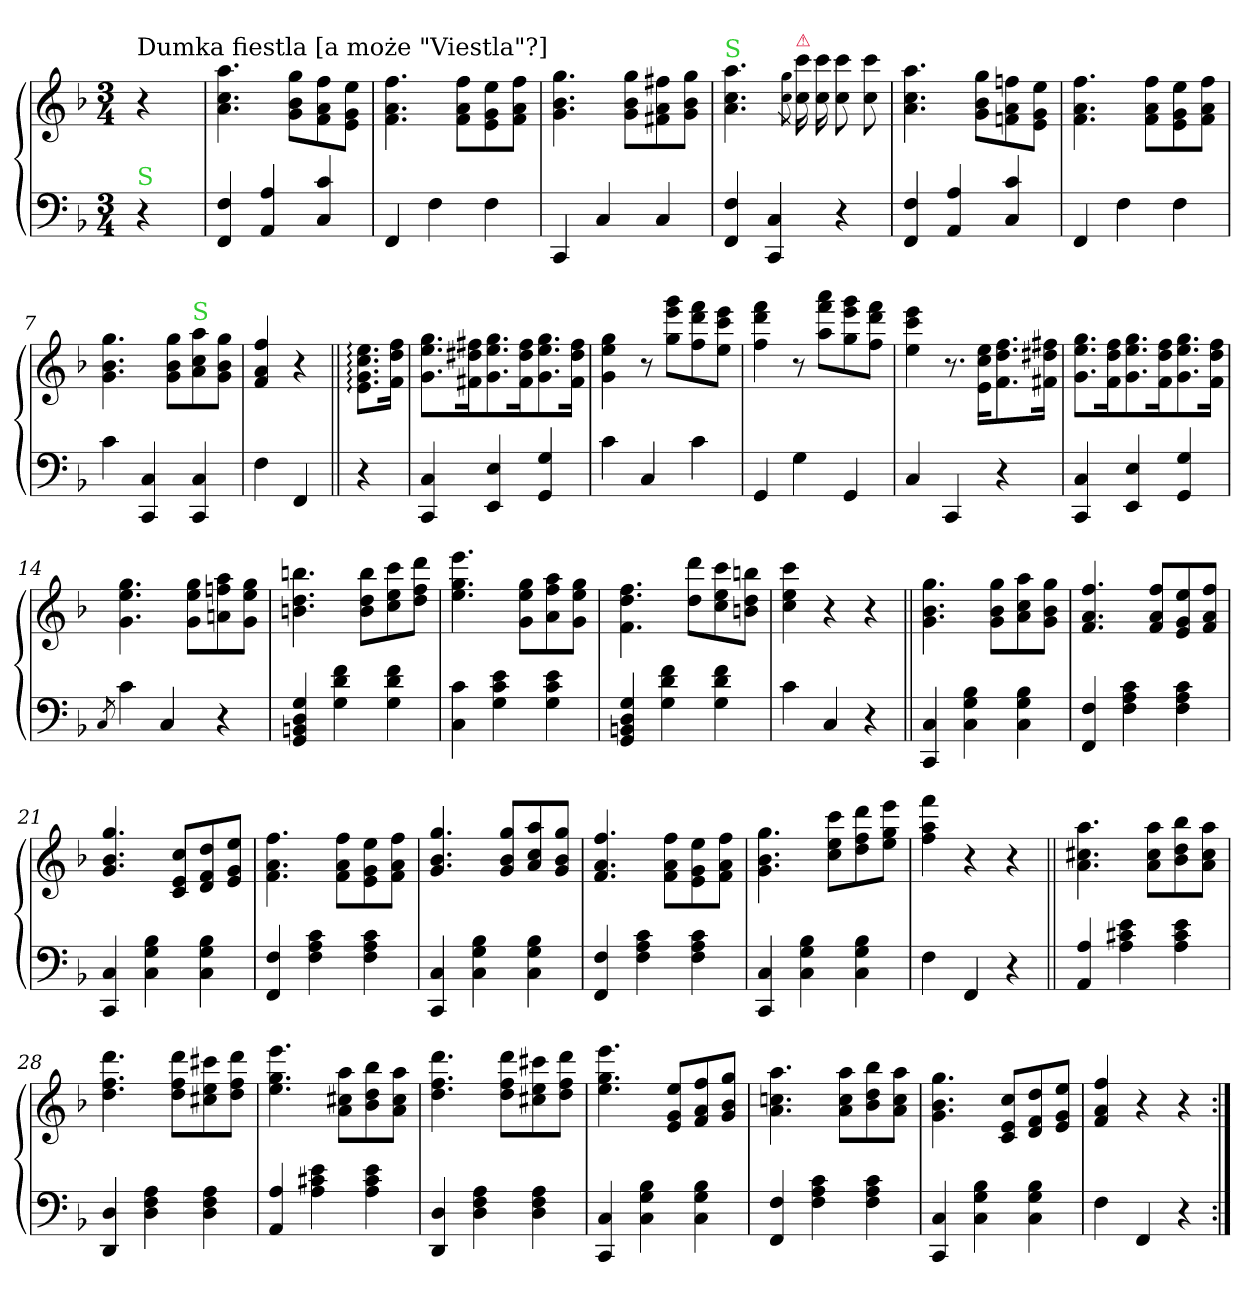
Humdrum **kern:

**kern	**kern
*part2	*part1
*staff2	*staff1
*clefF4	*clefG2
*k[b-]	*k[b-]
*F:	*F:
*M3/4	*M3/4
=	=
!	!LO:TX:a:t=Dumka fiestla [a może "Viestla"?]
!LO:TX:a:color=limegreen:t=S	!
4r	4r
=1	=1
4FF/ 4F/	4.a\ 4.cc\ 4.aa\
4AA/ 4A/	.
.	8g\ 8b-\ 8gg\L
4C/ 4c/	8f\ 8a\ 8ff\
.	8e\ 8g\ 8ee\J
=2	=2
4FF/	4.f\ 4.a\ 4.ff\
4F\	.
.	8f\ 8a\ 8ff\L
4F\	8e\ 8g\ 8ee\
.	8f\ 8a\ 8ff\J
=3	=3
4CC/	4.g\ 4.b-\ 4.gg\
4C/	.
.	8g\ 8b-\ 8gg\L
4C/	8f#X\ 8a\ 8ff#X\
.	8g\ 8b-\ 8gg\J
=4	=4
!	!LO:TX:a:color=limegreen:t=S
4FF/ 4F/	4.a\ 4.cc\ 4.aa\
4CC/ 4C/	.
.	8qcc\ 8qgg\
!	!LO:TX:a:color=crimson:t=⚠
.	16cc\ 16ccc\
.	16cc\ 16ccc\
4r	8cc\ 8ccc\
.	8cc\ 8ccc\
=5	=5
4FF/ 4F/	4.a\ 4.cc\ 4.aa\
4AA/ 4A/	.
.	8g\ 8b-\ 8gg\L
4C/ 4c/	8fn\ 8a\ 8ffn\
.	8e\ 8g\ 8ee\J
=6	=6
4FF/	4.f\ 4.a\ 4.ff\
4F\	.
.	8f\ 8a\ 8ff\L
4F\	8e\ 8g\ 8ee\
.	8f\ 8a\ 8ff\J
=7	=7
4c\	4.g\ 4.b-\ 4.gg\
4CC/ 4C/	.
.	8g\ 8b-\ 8gg\L
!	!LO:TX:a:color=limegreen:t=S
4CC/ 4C/	8a\ 8cc\ 8aa\
.	8g\ 8b-\ 8gg\J
=	=
4F\	4f/ 4a/ 4ff/
4FF/	4r
=8||	=8||
4r	8.e:\ 8.g:\ 8.cc:\ 8.ee:\L
.	16f\ 16dd\ 16ff\Jk
=9	=9
4CC/ 4C/	8.g\ 8.ee\ 8.gg\L
.	16f#X\ 16dd#X\ 16ff#X\K
4EE/ 4E/	8.g\ 8.ee\ 8.gg\
.	16f#\ 16dd#\ 16ff#\K
4GG/ 4G/	8.g\ 8.ee\ 8.gg\
.	16f#\ 16dd#\ 16ff#\Jk
=10	=10
4c\	4g\ 4ee\ 4gg\
4C/	8r
.	8gg\ 8eee\ 8ggg\L
4c\	8ff\ 8ddd\ 8fff\
.	8ee\ 8ccc\ 8eee\J
=11	=11
4GG/	4ff\ 4ddd\ 4fff\
4G\	8r
.	8aa\ 8fff\ 8aaa\L
4GG/	8gg\ 8eee\ 8ggg\
.	8ff\ 8ddd\ 8fff\J
=12	=12
4C/	4ee\ 4ccc\ 4eee\
4CC/	8.r
.	16e\ 16cc\ 16ee\KL
4r	8.f\ 8.dd\ 8.ff\
.	16f#X\ 16dd#X\ 16ff#X\Jk
=13	=13
4CC/ 4C/	8.g\ 8.ee\ 8.gg\L
.	16f\ 16dd\ 16ff\K
4EE/ 4E/	8.g\ 8.ee\ 8.gg\
.	16f\ 16dd\ 16ff\K
4GG/ 4G/	8.g\ 8.ee\ 8.gg\
.	16f\ 16dd\ 16ff\Jk
=14	=14
8qC/	.
4c\	4.g\ 4.ee\ 4.gg\
4C/	.
.	8g\ 8ee\ 8gg\L
4r	8an\ 8ffn\ 8aa\
.	8g\ 8ee\ 8gg\J
=15	=15
4GG/ 4BBn/ 4D/ 4G/	4.bn\ 4.dd\ 4.bbn\
4G\ 4d\ 4f\	.
.	8b\ 8dd\ 8bb\L
4G\ 4d\ 4f\	8cc\ 8ee\ 8ccc\
.	8dd\ 8ff\ 8ddd\J
=16	=16
4C\ 4c\	4.ee\ 4.gg\ 4.eee\
4G\ 4c\ 4e\	.
.	8g\ 8ee\ 8gg\L
4G\ 4c\ 4e\	8a\ 8ff\ 8aa\
.	8g\ 8ee\ 8gg\J
=17	=17
4GG/ 4BBn/ 4D/ 4G/	4.f\ 4.dd\ 4.ff\
4G\ 4d\ 4f\	.
.	8dd\ 8ddd\L
4G\ 4d\ 4f\	8cc\ 8ee\ 8ccc\
.	8bn\ 8dd\ 8bbn\J
=18	=18
4c\	4cc\ 4ee\ 4ccc\
4C/	4r
4r	4r
=19||	=19||
4CC/ 4C/	4.g\ 4.b-\ 4.gg\
4C\ 4G\ 4B-\	.
.	8g\ 8b-\ 8gg\L
4C\ 4G\ 4B-\	8a\ 8cc\ 8aa\
.	8g\ 8b-\ 8gg\J
=20	=20
4FF/ 4F/	4.f/ 4.a/ 4.ff/
4F\ 4A\ 4c\	.
.	8f/ 8a/ 8ff/L
4F\ 4A\ 4c\	8e/ 8g/ 8ee/
.	8f/ 8a/ 8ff/J
=21	=21
4CC/ 4C/	4.g/ 4.b-/ 4.gg/
4C\ 4G\ 4B-\	.
.	8c/ 8e/ 8cc/L
4C\ 4G\ 4B-\	8d/ 8f/ 8dd/
.	8e/ 8g/ 8ee/J
=22	=22
4FF/ 4F/	4.f\ 4.a\ 4.ff\
4F\ 4A\ 4c\	.
.	8f\ 8a\ 8ff\L
4F\ 4A\ 4c\	8e\ 8g\ 8ee\
.	8f\ 8a\ 8ff\J
=23	=23
4CC/ 4C/	4.g/ 4.b-/ 4.gg/
4C\ 4G\ 4B-\	.
.	8g/ 8b-/ 8gg/L
4C\ 4G\ 4B-\	8a/ 8cc/ 8aa/
.	8g/ 8b-/ 8gg/J
=24	=24
4FF/ 4F/	4.f/ 4.a/ 4.ff/
4F\ 4A\ 4c\	.
.	8f\ 8a\ 8ff\L
4F\ 4A\ 4c\	8e\ 8g\ 8ee\
.	8f\ 8a\ 8ff\J
=25	=25
4CC/ 4C/	4.g\ 4.b-\ 4.gg\
4C\ 4G\ 4B-\	.
.	8cc\ 8ee\ 8ccc\L
4C\ 4G\ 4B-\	8dd\ 8ff\ 8ddd\
.	8ee\ 8gg\ 8eee\J
=26	=26
4F\	4ff\ 4aa\ 4fff\
4FF/	4r
4r	4r
=27||	=27||
4AA/ 4A/	4.a\ 4.cc#X\ 4.aa\
4A\ 4c#X\ 4e\	.
.	8a\ 8cc#\ 8aa\L
4A\ 4c#\ 4e\	8b-\ 8dd\ 8bb-\
.	8a\ 8cc#\ 8aa\J
=28	=28
4DD/ 4D/	4.dd\ 4.ff\ 4.ddd\
4D\ 4F\ 4A\	.
.	8dd\ 8ff\ 8ddd\L
4D\ 4F\ 4A\	8cc#X\ 8ee\ 8ccc#X\
.	8dd\ 8ff\ 8ddd\J
=29	=29
4AA/ 4A/	4.ee\ 4.gg\ 4.eee\
4A\ 4c#X\ 4e\	.
.	8a\ 8cc#X\ 8aa\L
4A\ 4c#\ 4e\	8b-\ 8dd\ 8bb-\
.	8a\ 8cc#\ 8aa\J
=30	=30
4DD/ 4D/	4.dd\ 4.ff\ 4.ddd\
4D\ 4F\ 4A\	.
.	8dd\ 8ff\ 8ddd\L
4D\ 4F\ 4A\	8cc#X\ 8ee\ 8ccc#X\
.	8dd\ 8ff\ 8ddd\J
=31	=31
4CC/ 4C/	4.ee\ 4.gg\ 4.eee\
4C\ 4G\ 4B-\	.
.	8e/ 8g/ 8ee/L
4C\ 4G\ 4B-\	8f/ 8a/ 8ff/
.	8g/ 8b-/ 8gg/J
=32	=32
4FF/ 4F/	4.a\ 4.ccn\ 4.aa\
4F\ 4A\ 4c\	.
.	8a\ 8cc\ 8aa\L
4F\ 4A\ 4c\	8b-\ 8dd\ 8bb-\
.	8a\ 8cc\ 8aa\J
=33	=33
4CC/ 4C/	4.g\ 4.b-\ 4.gg\
4C\ 4G\ 4B-\	.
.	8c/ 8e/ 8cc/L
4C\ 4G\ 4B-\	8d/ 8f/ 8dd/
.	8e/ 8g/ 8ee/J
=34	=34
4F\	4f/ 4a/ 4ff/
4FF/	4r
4r	4r
=:|!	=:|!
*-	*-
